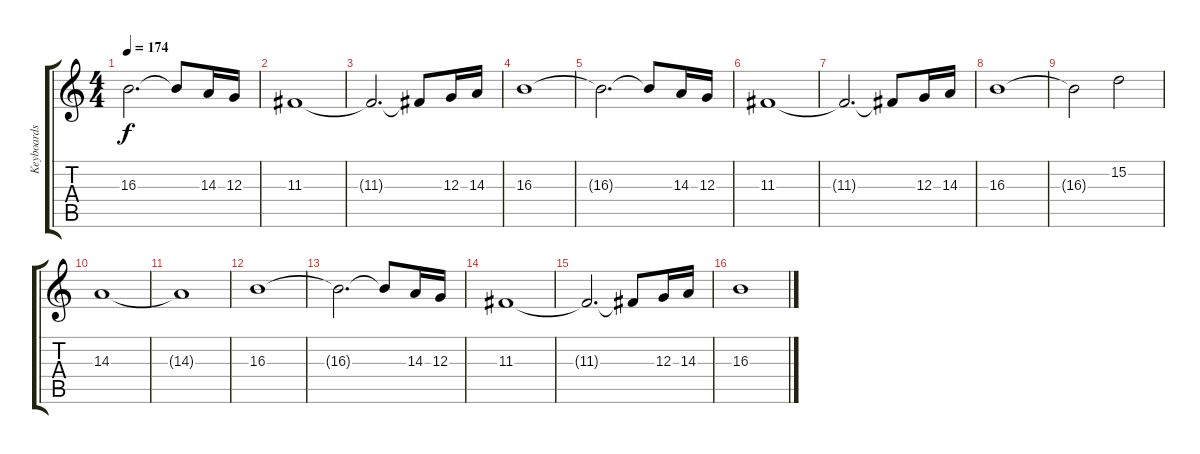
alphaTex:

\track ("Keyboards 2" "Keyboards ") {instrument churchorgan}
\staff {score tabs}
\tuning (E4 B3 G3 D3 A2 E2) {hide}
\ts (4 4)
\tempo 174
\clef g2
\ks c
16.3{t}.2{d dy f} 16.3{t}.8 14.3.16 12.3.16 |
11.3.1 |
11.3{t}.2{d} 11.3{t}.8 12.3.16 14.3.16 |
16.3.1 |
16.3{t}.2{d} 16.3{t}.8 14.3.16 12.3.16 |
11.3.1 |
11.3{t}.2{d} 11.3{t}.8 12.3.16 14.3.16 |
16.3.1 |
16.3{t}.2 15.2.2 |
14.3.1 |
14.3{t}.1 |
16.3.1 |
16.3{t}.2{d} 16.3{t}.8 14.3.16 12.3.16 |
11.3.1 |
11.3{t}.2{d} 11.3{t}.8 12.3.16 14.3.16 |
16.3.1
